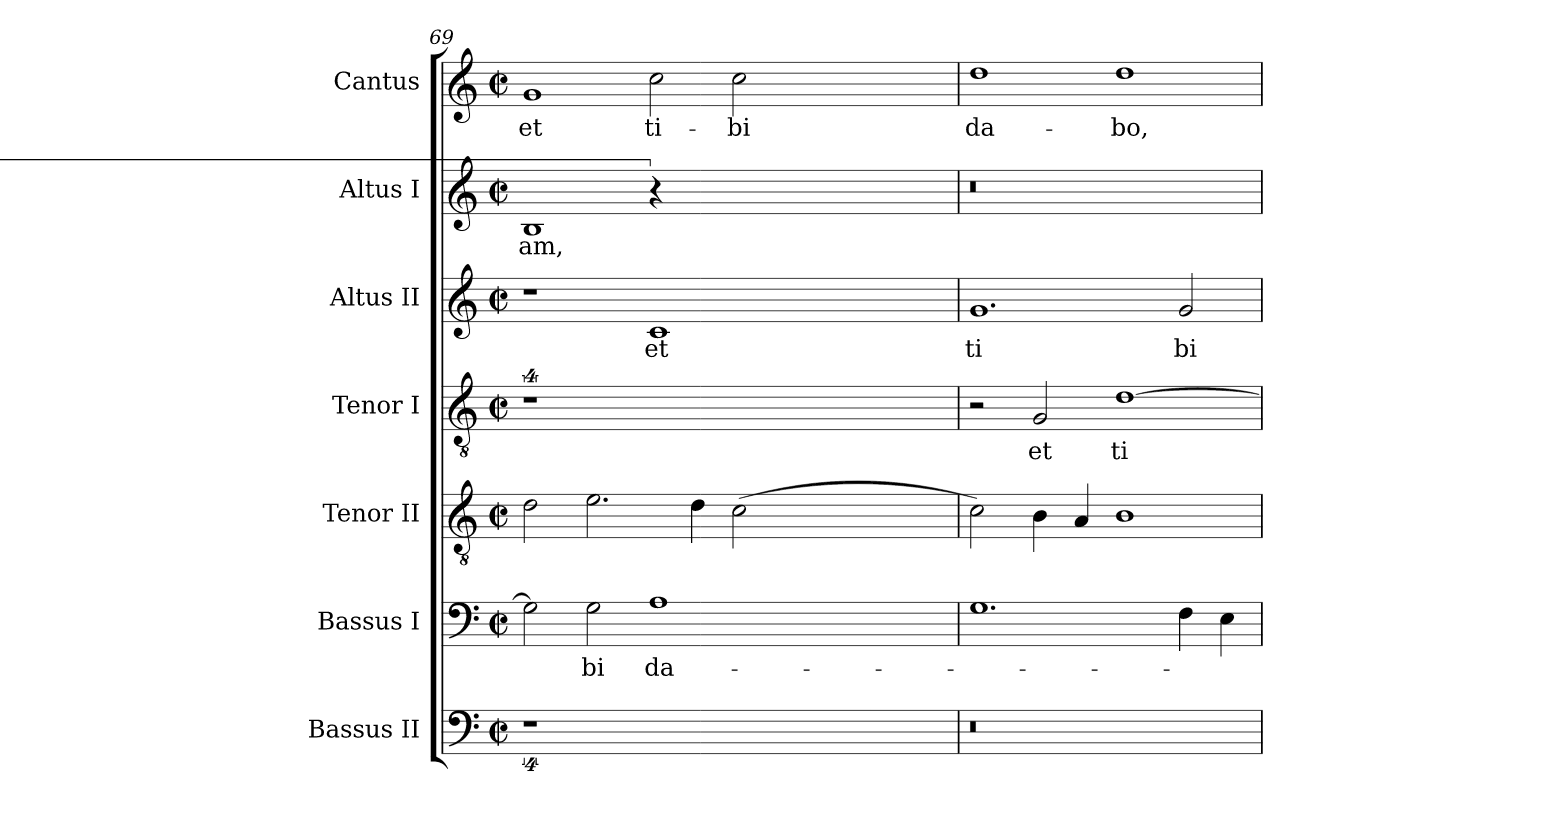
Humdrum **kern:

**kern	**kern	**text	**kern	**kern	**text	**kern	**text	**kern	**text	**kern	**text
*part7	*part6	*part6	*part5	*part4	*part4	*part3	*part3	*part2	*part2	*part1	*part1
*staff7	*staff6	*staff6	*staff5	*staff4	*staff4	*staff3	*staff3	*staff2	*staff2	*staff1	*staff1
*I"Bassus II	*I"Bassus I	*	*I"Tenor II	*I"Tenor I	*	*I"Altus II	*	*I"Altus I	*	*I"Cantus	*
*clefF4	*clefF4	*	*clefGv2	*clefGv2	*	*clefG2	*	*clefG2	*	*clefG2	*
*M2/2	*M2/2	*	*M2/2	*M2/2	*	*M2/2	*	*M2/2	*	*M2/2	*
*met(c|)	*met(c|)	*	*met(c|)	*met(c|)	*	*met(c|)	*	*met(c|)	*	*met(c|)	*
=69	=69	=69	=69	=69	=69	=69	=69	=69	=69	=69	=69
!	!	!	!	!	!	!	!	!	!LO:LY:b:cj	!	!LO:LY:b:cj
4%9r	2G\]	.	2d\	4%9r	.	1r	.	1B	am,	1g	et
!	!	!LO:LY:b:cj	!	!	!	!	!	!	!	!	!
.	2G\	-bi	2.e\	.	.	.	.	.	.	.	.
!	!	!LO:LY:b:cj	!	!	!	!	!LO:LY:b:cj	!LO:N:vis=1	!	!	!LO:LY:b:cj
.	1A	da-	.	.	.	1c	et	4%9r	.	2cc\	ti-
.	.	.	4d\	.	.	.	.	.	.	.	.
!	!	!	!	!	!	!	!	!	!	!	!LO:LY:b:cj
.	.	.	(>2c\	.	.	.	.	.	.	2cc\	-bi
.	1ryy	.	1ryy	.	.	1ryy	.	.	.	1ryy	.
1ryy	.	.	.	1ryy	.	.	.	.	.	.	.
.	4ryy	.	4ryy	.	.	4ryy	.	.	.	4ryy	.
=70	=70	=70	=70	=70	=70	=70	=70	=70	=70	=70	=70
!	!	!	!	!	!	!	!LO:LY:b:cj	!	!	!	!LO:LY:b:cj
0r	1.G	.	2c\)	2r	.	1.g	ti	0r	.	1dd	da-
!	!	!	!	!	!LO:LY:b:cj	!	!	!	!	!	!
.	.	.	4B\	2G/	et	.	.	.	.	.	.
.	.	.	4A/	.	.	.	.	.	.	.	.
!	!	!	!	!	!LO:LY:b:cj	!	!	!	!	!	!LO:LY:b:cj
.	.	.	1B	[>1d	ti-	.	.	.	.	1dd	-bo,
!	!	!	!	!	!	!	!LO:LY:b:cj	!	!	!	!
.	4F\	.	.	.	.	2g/	bi	.	.	.	.
.	4E\	.	.	.	.	.	.	.	.	.	.
=	=	=	=	=	=	=	=	=	=	=	=
*-	*-	*-	*-	*-	*-	*-	*-	*-	*-	*-	*-
